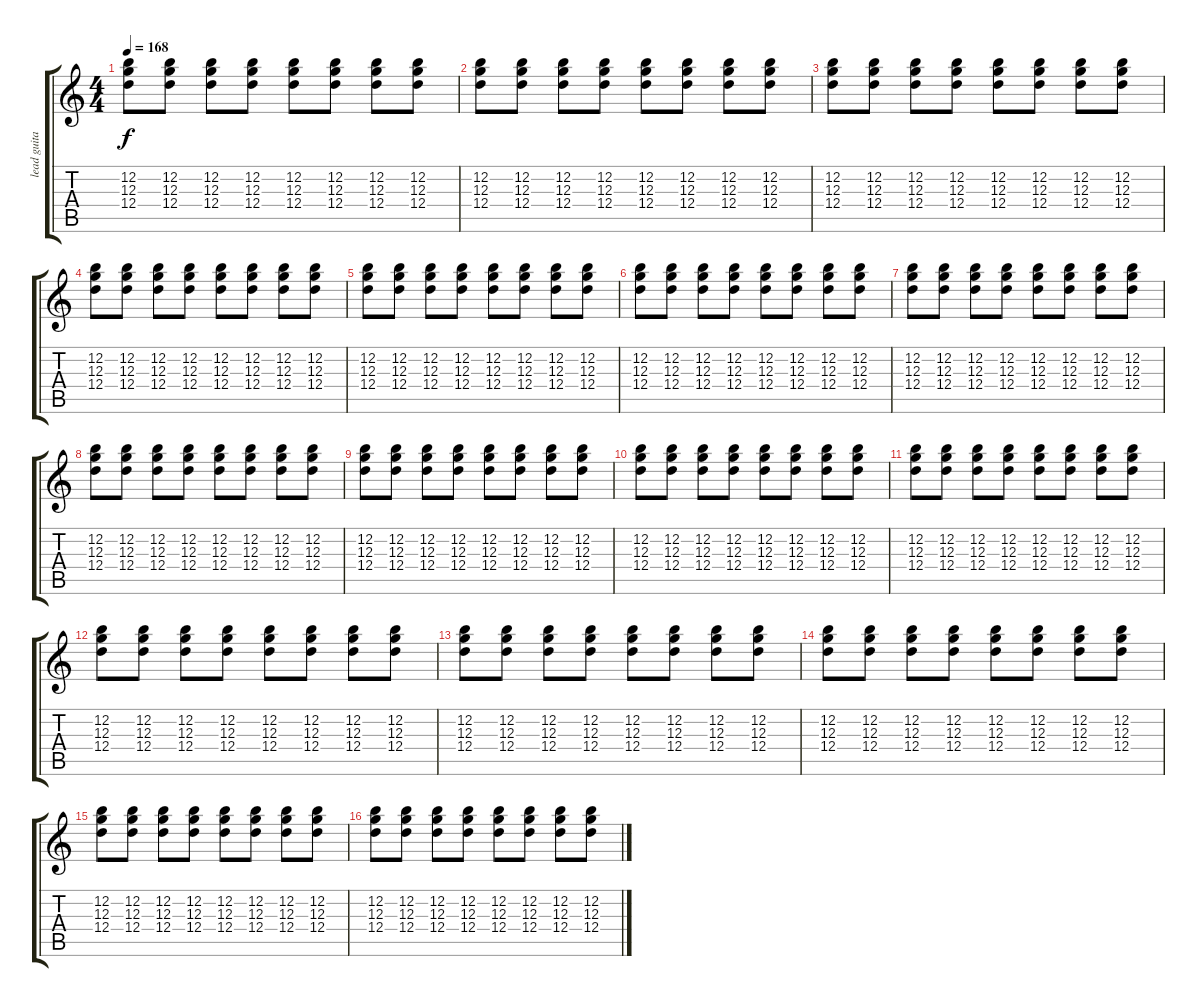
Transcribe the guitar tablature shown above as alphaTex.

\track ("lead guitar" "lead guita") {instrument overdrivenguitar}
\staff {score tabs}
\tuning (E4 B3 G3 D3 A2 E2) {hide}
\ts (4 4)
\tempo 168
\clef g2
\ks c
(12.2 12.3 12.4).8{dy f} (12.2 12.3 12.4).8 (12.2 12.3 12.4).8 (12.2 12.3 12.4).8 (12.2 12.3 12.4).8 (12.2 12.3 12.4).8 (12.2 12.3 12.4).8 (12.2 12.3 12.4).8 |
(12.2 12.3 12.4).8 (12.2 12.3 12.4).8 (12.2 12.3 12.4).8 (12.2 12.3 12.4).8 (12.2 12.3 12.4).8 (12.2 12.3 12.4).8 (12.2 12.3 12.4).8 (12.2 12.3 12.4).8 |
(12.2 12.3 12.4).8 (12.2 12.3 12.4).8 (12.2 12.3 12.4).8 (12.2 12.3 12.4).8 (12.2 12.3 12.4).8 (12.2 12.3 12.4).8 (12.2 12.3 12.4).8 (12.2 12.3 12.4).8 |
(12.2 12.3 12.4).8 (12.2 12.3 12.4).8 (12.2 12.3 12.4).8 (12.2 12.3 12.4).8 (12.2 12.3 12.4).8 (12.2 12.3 12.4).8 (12.2 12.3 12.4).8 (12.2 12.3 12.4).8 |
(12.2 12.3 12.4).8 (12.2 12.3 12.4).8 (12.2 12.3 12.4).8 (12.2 12.3 12.4).8 (12.2 12.3 12.4).8 (12.2 12.3 12.4).8 (12.2 12.3 12.4).8 (12.2 12.3 12.4).8 |
(12.2 12.3 12.4).8 (12.2 12.3 12.4).8 (12.2 12.3 12.4).8 (12.2 12.3 12.4).8 (12.2 12.3 12.4).8 (12.2 12.3 12.4).8 (12.2 12.3 12.4).8 (12.2 12.3 12.4).8 |
(12.2 12.3 12.4).8 (12.2 12.3 12.4).8 (12.2 12.3 12.4).8 (12.2 12.3 12.4).8 (12.2 12.3 12.4).8 (12.2 12.3 12.4).8 (12.2 12.3 12.4).8 (12.2 12.3 12.4).8 |
(12.2 12.3 12.4).8 (12.2 12.3 12.4).8 (12.2 12.3 12.4).8 (12.2 12.3 12.4).8 (12.2 12.3 12.4).8 (12.2 12.3 12.4).8 (12.2 12.3 12.4).8 (12.2 12.3 12.4).8 |
(12.2 12.3 12.4).8 (12.2 12.3 12.4).8 (12.2 12.3 12.4).8 (12.2 12.3 12.4).8 (12.2 12.3 12.4).8 (12.2 12.3 12.4).8 (12.2 12.3 12.4).8 (12.2 12.3 12.4).8 |
(12.2 12.3 12.4).8 (12.2 12.3 12.4).8 (12.2 12.3 12.4).8 (12.2 12.3 12.4).8 (12.2 12.3 12.4).8 (12.2 12.3 12.4).8 (12.2 12.3 12.4).8 (12.2 12.3 12.4).8 |
(12.2 12.3 12.4).8 (12.2 12.3 12.4).8 (12.2 12.3 12.4).8 (12.2 12.3 12.4).8 (12.2 12.3 12.4).8 (12.2 12.3 12.4).8 (12.2 12.3 12.4).8 (12.2 12.3 12.4).8 |
(12.2 12.3 12.4).8 (12.2 12.3 12.4).8 (12.2 12.3 12.4).8 (12.2 12.3 12.4).8 (12.2 12.3 12.4).8 (12.2 12.3 12.4).8 (12.2 12.3 12.4).8 (12.2 12.3 12.4).8 |
(12.2 12.3 12.4).8 (12.2 12.3 12.4).8 (12.2 12.3 12.4).8 (12.2 12.3 12.4).8 (12.2 12.3 12.4).8 (12.2 12.3 12.4).8 (12.2 12.3 12.4).8 (12.2 12.3 12.4).8 |
(12.2 12.3 12.4).8 (12.2 12.3 12.4).8 (12.2 12.3 12.4).8 (12.2 12.3 12.4).8 (12.2 12.3 12.4).8 (12.2 12.3 12.4).8 (12.2 12.3 12.4).8 (12.2 12.3 12.4).8 |
(12.2 12.3 12.4).8 (12.2 12.3 12.4).8 (12.2 12.3 12.4).8 (12.2 12.3 12.4).8 (12.2 12.3 12.4).8 (12.2 12.3 12.4).8 (12.2 12.3 12.4).8 (12.2 12.3 12.4).8 |
(12.2 12.3 12.4).8 (12.2 12.3 12.4).8 (12.2 12.3 12.4).8 (12.2 12.3 12.4).8 (12.2 12.3 12.4).8 (12.2 12.3 12.4).8 (12.2 12.3 12.4).8 (12.2 12.3 12.4).8
